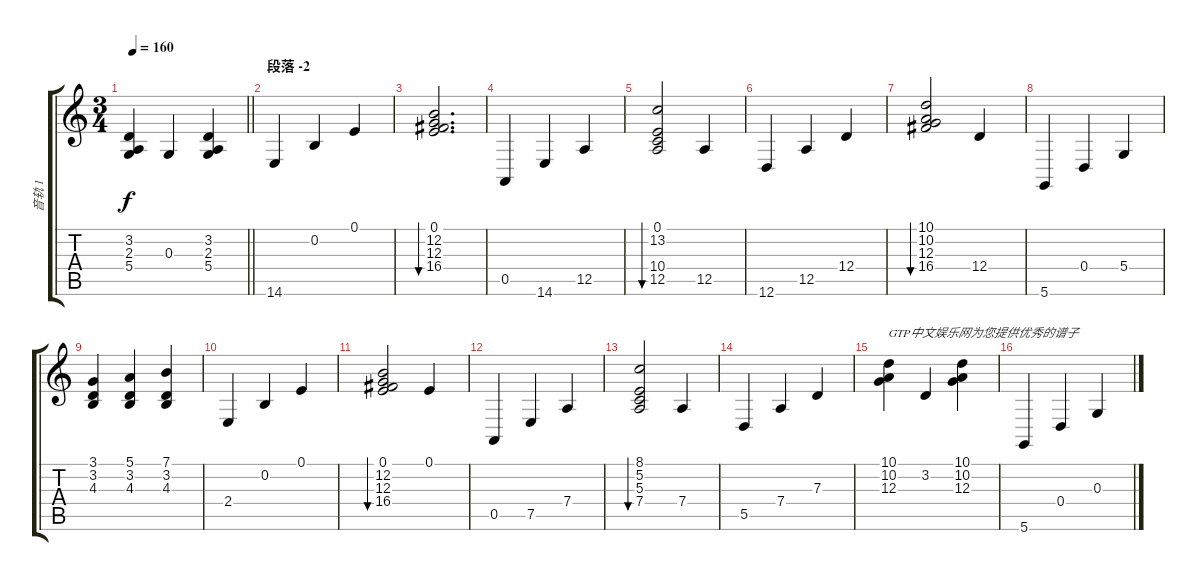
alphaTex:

\track ("音轨 1" "音轨 1") {instrument acousticgrandpiano}
\staff {score tabs}
\tuning (E4 B3 G3 D3 A2 D2) {hide}
\ts (3 4)
\tempo 160
\clef g2
\barLineRight lightlight
\ks c
(3.2 2.3 5.4).4{dy f} 0.3.4 (3.2 2.3 5.4).4 |
\section ("" "段落 -2")
14.6.4 0.2.4 0.1.4 |
(0.1 12.2 12.3 16.4).2{d bu 240} |
0.5.4 14.6.4 12.5.4 |
(0.1 13.2 10.4 12.5).2{bu 240} 12.5.4 |
12.6.4 12.5.4 12.4.4 |
(10.1 10.2 12.3 16.4).2{bu 240} 12.4.4 |
5.6.4 0.4.4 5.4.4 |
(3.1 3.2 4.3).4 (5.1 3.2 4.3).4 (7.1 3.2 4.3).4 |
2.4.4 0.2.4 0.1.4 |
(0.1 12.2 12.3 16.4).2{bu 240} 0.1.4 |
0.5.4 7.5.4 7.4.4 |
(8.1 5.2 5.3 7.4).2{bu 240} 7.4.4 |
5.5.4 7.4.4 7.3.4 |
(10.1 10.2 12.3).4{txt "GTP中文娱乐网为您提供优秀的谱子"} 3.2.4 (10.1 10.2 12.3).4 |
5.6.4 0.4.4 0.3.4
